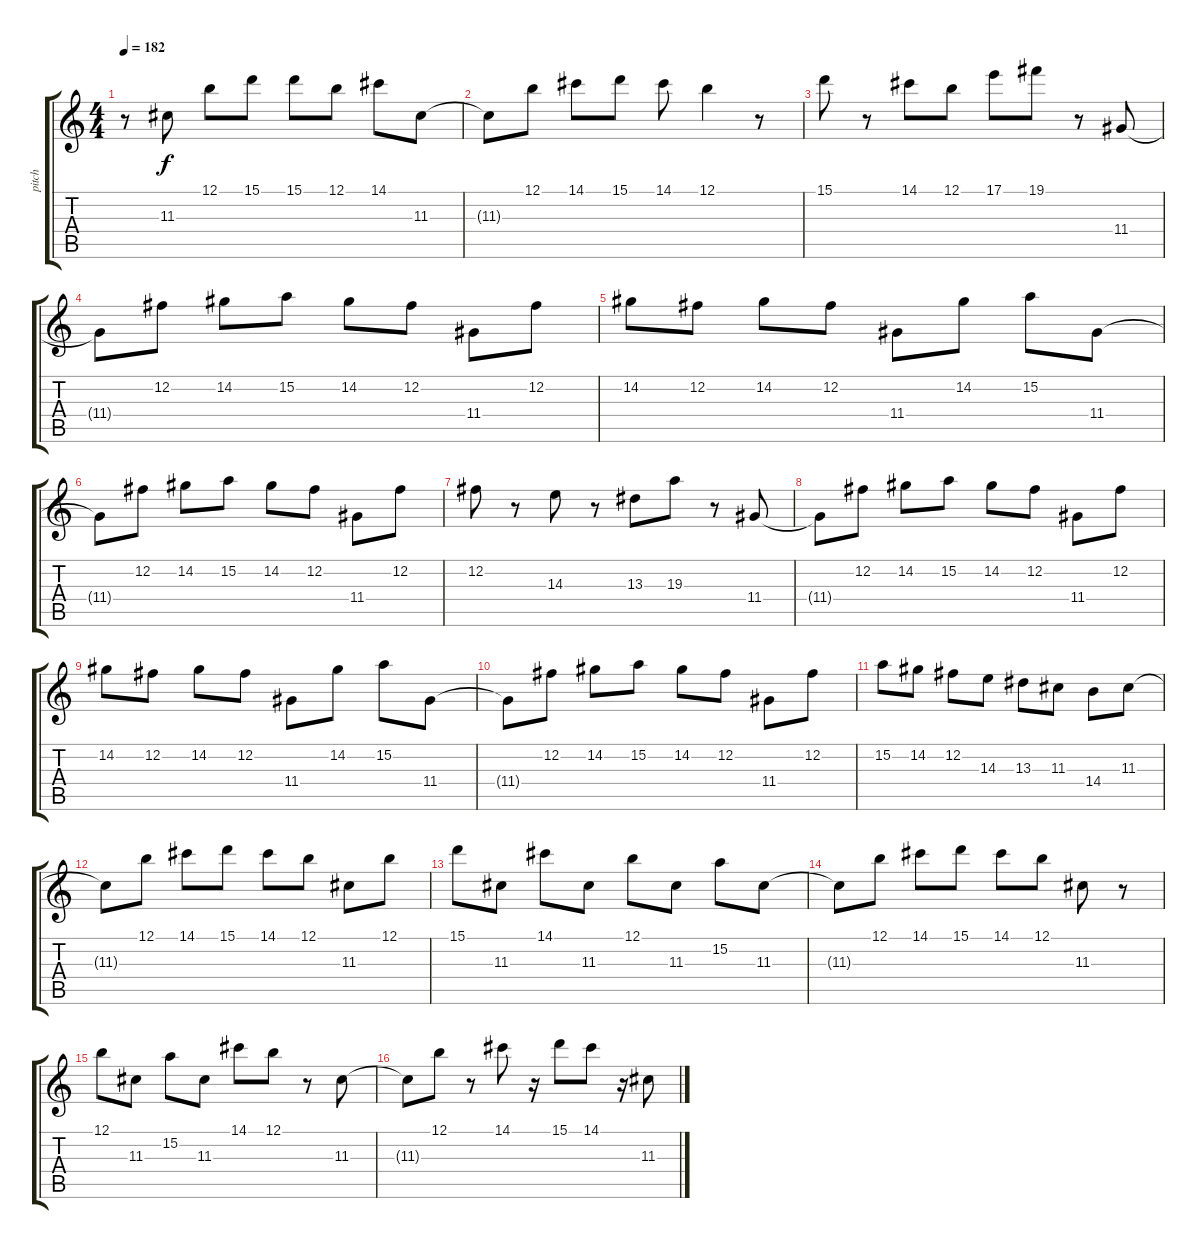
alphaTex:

\track ("pitch" "pitch") {instrument distortionguitar}
\staff {score tabs}
\tuning (B3 Gb3 D3 A2 E2 B1) {hide}
\ts (4 4)
\tempo 182
\clef g2
\ks c
r.8{dy f} 11.3.8 12.1.8 15.1.8 15.1.8 12.1.8 14.1.8 11.3.8 |
11.3{t}.8 12.1.8 14.1.8 15.1.8 14.1.8 12.1.4 r.8 |
15.1.8 r.8 14.1.8 12.1.8 17.1.8 19.1.8 r.8 11.4.8 |
11.4{t}.8 12.2.8 14.2.8 15.2.8 14.2.8 12.2.8 11.4.8 12.2.8 |
14.2.8 12.2.8 14.2.8 12.2.8 11.4.8 14.2.8 15.2.8 11.4.8 |
11.4{t}.8 12.2.8 14.2.8 15.2.8 14.2.8 12.2.8 11.4.8 12.2.8 |
12.2.8 r.8 14.3.8 r.8 13.3.8 19.3.8 r.8 11.4.8 |
11.4{t}.8 12.2.8 14.2.8 15.2.8 14.2.8 12.2.8 11.4.8 12.2.8 |
14.2.8 12.2.8 14.2.8 12.2.8 11.4.8 14.2.8 15.2.8 11.4.8 |
11.4{t}.8 12.2.8 14.2.8 15.2.8 14.2.8 12.2.8 11.4.8 12.2.8 |
15.2.8 14.2.8 12.2.8 14.3.8 13.3.8 11.3.8 14.4.8 11.3.8 |
11.3{t}.8 12.1.8 14.1.8 15.1.8 14.1.8 12.1.8 11.3.8 12.1.8 |
15.1.8 11.3.8 14.1.8 11.3.8 12.1.8 11.3.8 15.2.8 11.3.8 |
11.3{t}.8 12.1.8 14.1.8 15.1.8 14.1.8 12.1.8 11.3.8 r.8 |
12.1.8 11.3.8 15.2.8 11.3.8 14.1.8 12.1.8 r.8 11.3.8 |
11.3{t}.8 12.1.8 r.8 14.1.8 r.16 15.1.8 14.1.8 r.16 11.3.8
